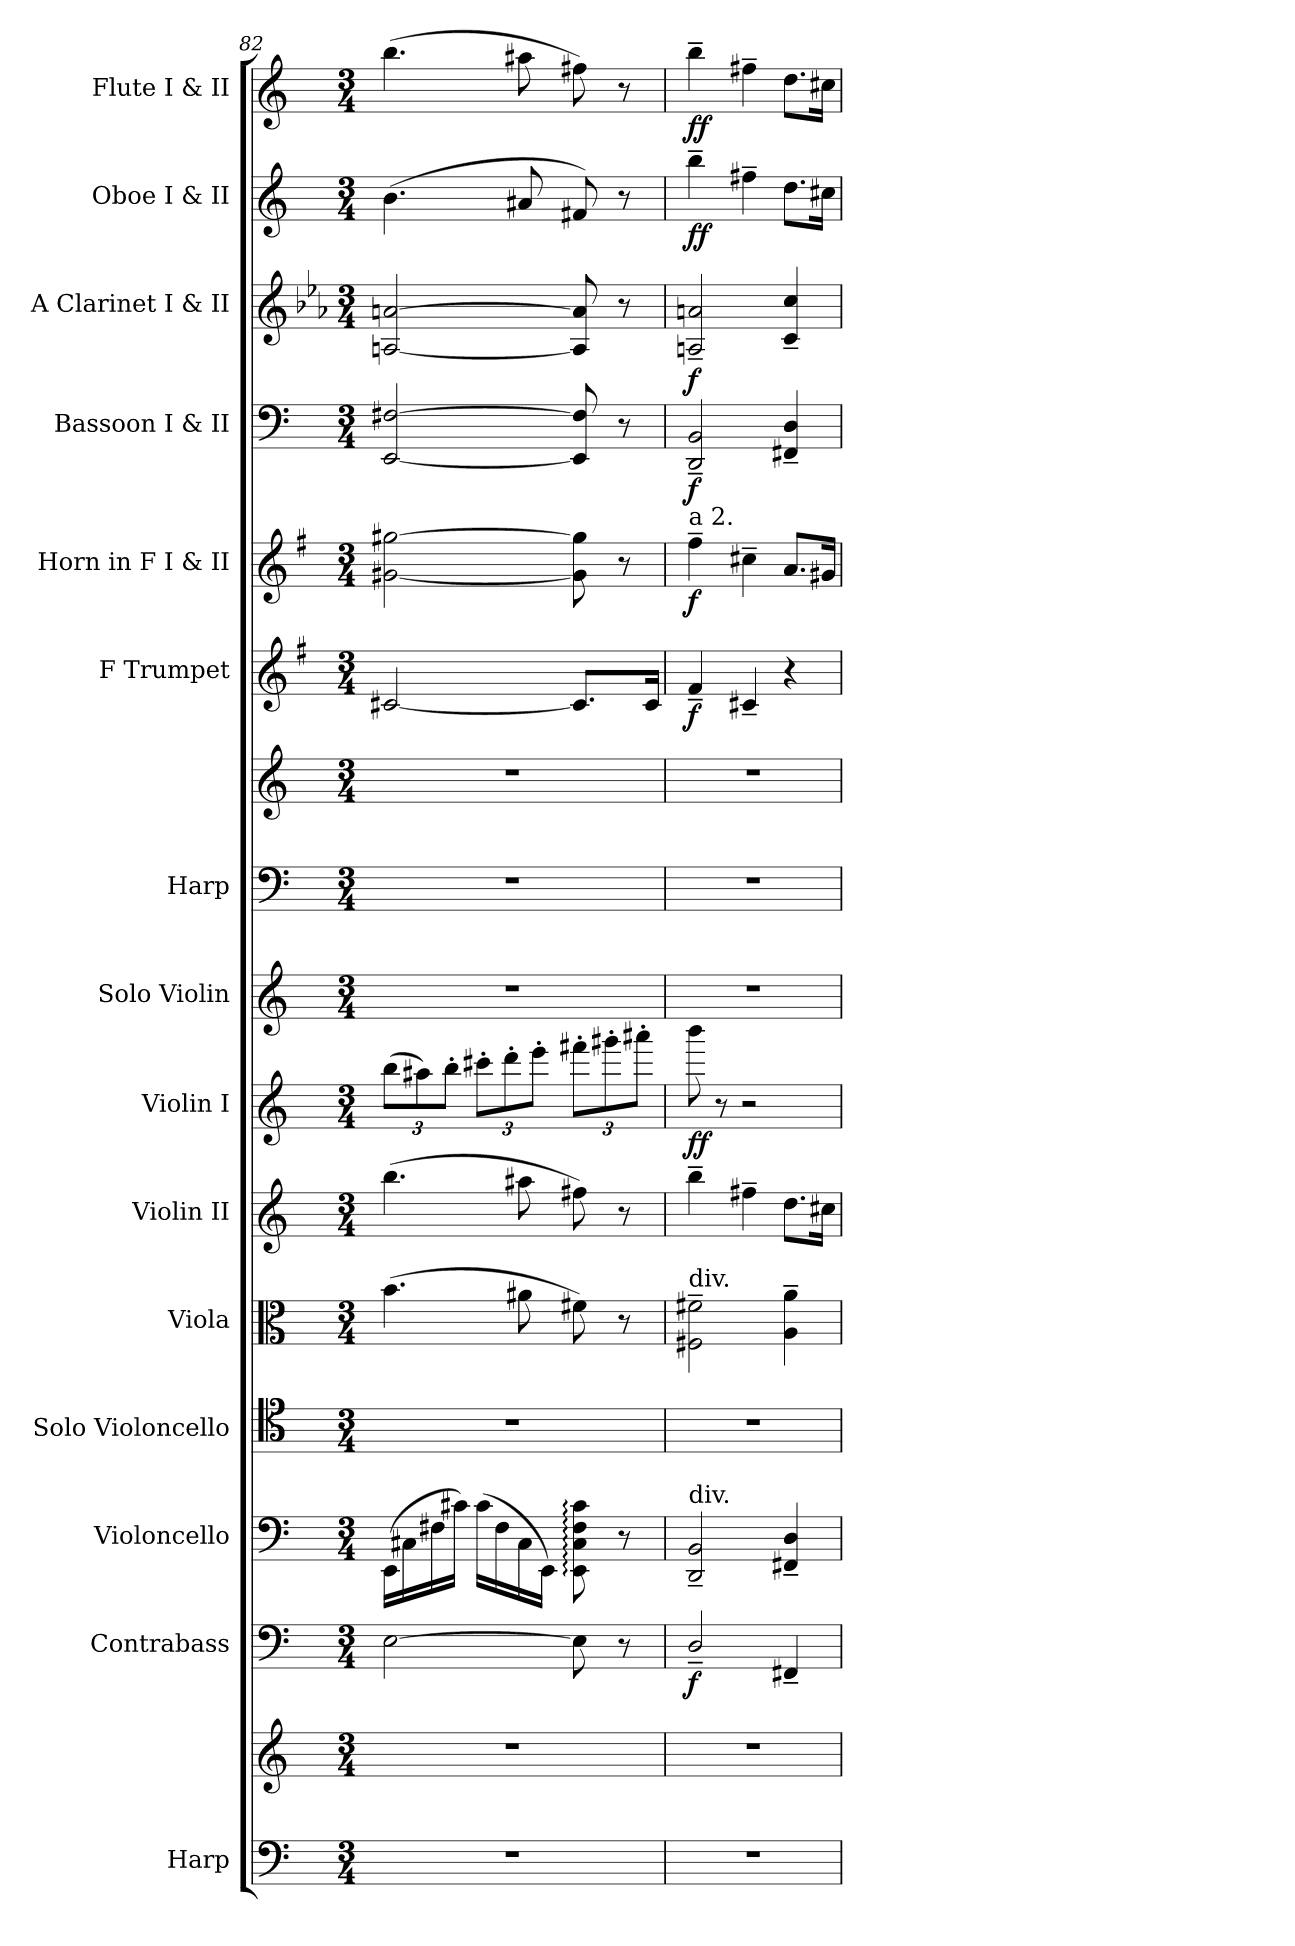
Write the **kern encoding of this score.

**kern	**kern	**kern	**dynam	**kern	**kern	**kern	**kern	**kern	**dynam	**kern	**kern	**kern	**kern	**dynam	**kern	**dynam	**kern	**dynam	**kern	**dynam	**kern	**dynam	**kern	**dynam
*part15	*part15	*part14	*part14	*part13	*part12	*part11	*part10	*part9	*part9	*part8	*part7	*part7	*part6	*part6	*part5	*part5	*part4	*part4	*part3	*part3	*part2	*part2	*part1	*part1
*staff17	*staff16	*staff15	*staff15	*staff14	*staff13	*staff12	*staff11	*staff10	*staff10	*staff9	*staff8	*staff7	*staff6	*staff6	*staff5	*staff5	*staff4	*staff4	*staff3	*staff3	*staff2	*staff2	*staff1	*staff1
*I"Harp	*	*I"Contrabass	*	*I"Violoncello	*I"Solo Violoncello	*I"Viola	*I"Violin II	*I"Violin I	*	*I"Solo Violin	*I"Harp	*	*I"F Trumpet	*	*I"Horn in F I &amp; II	*	*I"Bassoon I &amp; II	*	*I"A Clarinet I &amp; II	*	*I"Oboe I &amp; II	*	*I"Flute I &amp; II	*
*I'Hrp.	*	*I'Cb.	*	*I'Vc.	*I'Vc.	*I'Vla.	*I'Vln.	*I'Vln.	*	*I'Vln.	*I'Hrp.	*	*I'F Tpt.	*	*	*	*I'Bsn.	*	*I'A Cl.	*	*I'Ob.	*	*I'Fl.	*
!!LO:PB:g=z
*clefF4	*clefG2	*clefF4	*	*clefF4	*clefC4	*clefC3	*clefG2	*clefG2	*	*clefG2	*clefF4	*clefG2	*clefG2	*	*clefG2	*	*clefF4	*	*clefG2	*	*clefG2	*	*clefG2	*
*	*	*ITrd7c12	*	*	*	*	*	*	*	*	*	*	*ITrd-3c-5	*	*ITrd4c7	*	*	*	*ITrd2c3	*	*	*	*	*
*k[]	*k[]	*k[]	*	*k[]	*k[]	*k[]	*k[]	*k[]	*	*k[]	*k[]	*k[]	*k[]	*	*k[]	*	*k[]	*	*k[]	*	*k[]	*	*k[]	*
*M3/4	*M3/4	*M3/4	*	*M3/4	*M3/4	*M3/4	*M3/4	*M3/4	*	*M3/4	*M3/4	*M3/4	*M3/4	*	*M3/4	*	*M3/4	*	*M3/4	*	*M3/4	*	*M3/4	*
=82	=82	=82	=82	=82	=82	=82	=82	=82	=82	=82	=82	=82	=82	=82	=82	=82	=82	=82	=82	=82	=82	=82	=82	=82
*	*	*	*	*	*	*^	*^	*	*	*	*	*	*	*	*	*	*	*	*	*	*	*	*	*
*	*	*	*	*	*	*	*	*	*	*Xbrackettup	*	*	*	*	*	*	*	*	*	*	*	*	*	*	*	*
*	*	*	*	*	*	*	*	*	*	*	*	*	*	*	*	*	*^	*	*^	*	*^	*	*^	*	*^	*
2.r	2.r	[2EE\	.	(>16EE\LL	2.r	(>4.b\	4ryy	(>4.bb\	4ryy	(>12bb\L	.	2.r	2.r	2.r	[2f#X/	.	[2c#X\ [2cc#X\	4ryy	.	[2EE/ [2F#X/	4ryy	.	[2F#X/ [2f#X/	4ryy	.	(>4.b\	4ryy	.	(>4.bb\	4ryy	.
.	.	.	.	16C#X\	.	.	.	.	.	.	.	.	.	.	.	.	.	.	.	.	.	.	.	.	.	.	.	.	.	.	.
.	.	.	.	.	.	.	.	.	.	12aa#X\)	.	.	.	.	.	.	.	.	.	.	.	.	.	.	.	.	.	.	.	.	.
.	.	.	.	16F#X\	.	.	.	.	.	.	.	.	.	.	.	.	.	.	.	.	.	.	.	.	.	.	.	.	.	.	.
.	.	.	.	.	.	.	.	.	.	12bb'\J	.	.	.	.	.	.	.	.	.	.	.	.	.	.	.	.	.	.	.	.	.
.	.	.	.	16c#X\JJ)	.	.	.	.	.	.	.	.	.	.	.	.	.	.	.	.	.	.	.	.	.	.	.	.	.	.	.
.	.	.	.	(>16c#\LL	.	.	4ryy	.	4ryy	12ccc#X'\L	.	.	.	.	.	.	.	4ryy	.	.	4ryy	.	.	4ryy	.	.	4ryy	.	.	4ryy	.
.	.	.	.	16F#\	.	.	.	.	.	.	.	.	.	.	.	.	.	.	.	.	.	.	.	.	.	.	.	.	.	.	.
.	.	.	.	.	.	.	.	.	.	12ddd'\	.	.	.	.	.	.	.	.	.	.	.	.	.	.	.	.	.	.	.	.	.
.	.	.	.	16C#\	.	8a#X\	.	8aa#X\	.	.	.	.	.	.	.	.	.	.	.	.	.	.	.	.	.	8a#X/	.	.	8aa#X\	.	.
.	.	.	.	.	.	.	.	.	.	12eee'\J	.	.	.	.	.	.	.	.	.	.	.	.	.	.	.	.	.	.	.	.	.
.	.	.	.	16EE\JJ)	.	.	.	.	.	.	.	.	.	.	.	.	.	.	.	.	.	.	.	.	.	.	.	.	.	.	.
.	.	8EE\]	.	8EE\: 8C#\: 8F#\: 8c#\:	.	8f#X\)	8ryy	8ff#X\)	8ryy	12fff#X'\L	.	.	.	.	8.f#/L]	.	8c#\] 8cc#\]	8ryy	.	8EE/] 8F#/]	8ryy	.	8F#/] 8f#/]	8ryy	.	8f#X/)	8ryy	.	8ff#X\)	8ryy	.
.	.	.	.	.	.	.	.	.	.	12ggg#X'\	.	.	.	.	.	.	.	.	.	.	.	.	.	.	.	.	.	.	.	.	.
.	.	8r	.	8r	.	8r	8ryy	8r	8ryy	.	.	.	.	.	.	.	8r	8ryy	.	8r	8ryy	.	8r	8ryy	.	8r	8ryy	.	8r	8ryy	.
.	.	.	.	.	.	.	.	.	.	12aaa#X'\J	.	.	.	.	.	.	.	.	.	.	.	.	.	.	.	.	.	.	.	.	.
.	.	.	.	.	.	.	.	.	.	.	.	.	.	.	16f#/Jk	.	.	.	.	.	.	.	.	.	.	.	.	.	.	.	.
*	*	*	*	*	*	*v	*v	*	*	*	*	*	*	*	*	*	*v	*v	*	*v	*v	*	*v	*v	*	*v	*v	*	*v	*v	*
*	*	*	*	*	*	*	*v	*v	*	*	*	*	*	*	*	*	*	*	*	*	*	*	*	*	*
=83	=83	=83	=83	=83	=83	=83	=83	=83	=83	=83	=83	=83	=83	=83	=83	=83	=83	=83	=83	=83	=83	=83	=83	=83
!	!	!	!	!	!	!	!	!	!	!	!	!	!	!	!LO:TX:a:t=a 2.	!	!	!	!	!	!	!	!	!
!	!	!	!	!	!	!LO:TX:a:t=div.	!	!	!	!	!	!	!	!	!	!	!	!	!	!	!	!	!	!
!	!	!	!	!LO:TX:a:t=div.	!	!	!	!	!	!	!	!	!	!	!	!	!	!	!	!	!	!	!	!
!	!	!	!LO:DY:b	!	!	!	!	!	!LO:DY:b	!	!	!	!	!LO:DY:b	!	!LO:DY:b	!	!LO:DY:b	!	!LO:DY:b	!	!LO:DY:b	!	!LO:DY:b
2.r	2.r	2DD~/	f	2DD/~ 2BB/~	2.r	2F#X\~ 2f#X\~	4bb~\	8bbb\	ff	2.r	2.r	2.r	4b~/	f	4b~\	f	2DD/~ 2BB/~	f	2F#X/~ 2f#X/~	f	4bb~\	ff	4bb~\	ff
.	.	.	.	.	.	.	.	8r	.	.	.	.	.	.	.	.	.	.	.	.	.	.	.	.
.	.	.	.	.	.	.	4ff#X~\	2r	.	.	.	.	4f#X~/	.	4f#X~\	.	.	.	.	.	4ff#X~\	.	4ff#X~\	.
.	.	4FFF#X~/	.	4FF#X/~ 4D/~	.	4A\~ 4a\~	8.dd\L	.	.	.	.	.	4r	.	8.d/L	.	4FF#X/~ 4D/~	.	4A/~ 4a/~	.	8.dd\L	.	8.dd\L	.
.	.	.	.	.	.	.	16cc#X\Jk	.	.	.	.	.	.	.	16c#X/Jk	.	.	.	.	.	16cc#X\Jk	.	16cc#X\Jk	.
=	=	=	=	=	=	=	=	=	=	=	=	=	=	=	=	=	=	=	=	=	=	=	=	=
*-	*-	*-	*-	*-	*-	*-	*-	*-	*-	*-	*-	*-	*-	*-	*-	*-	*-	*-	*-	*-	*-	*-	*-	*-
